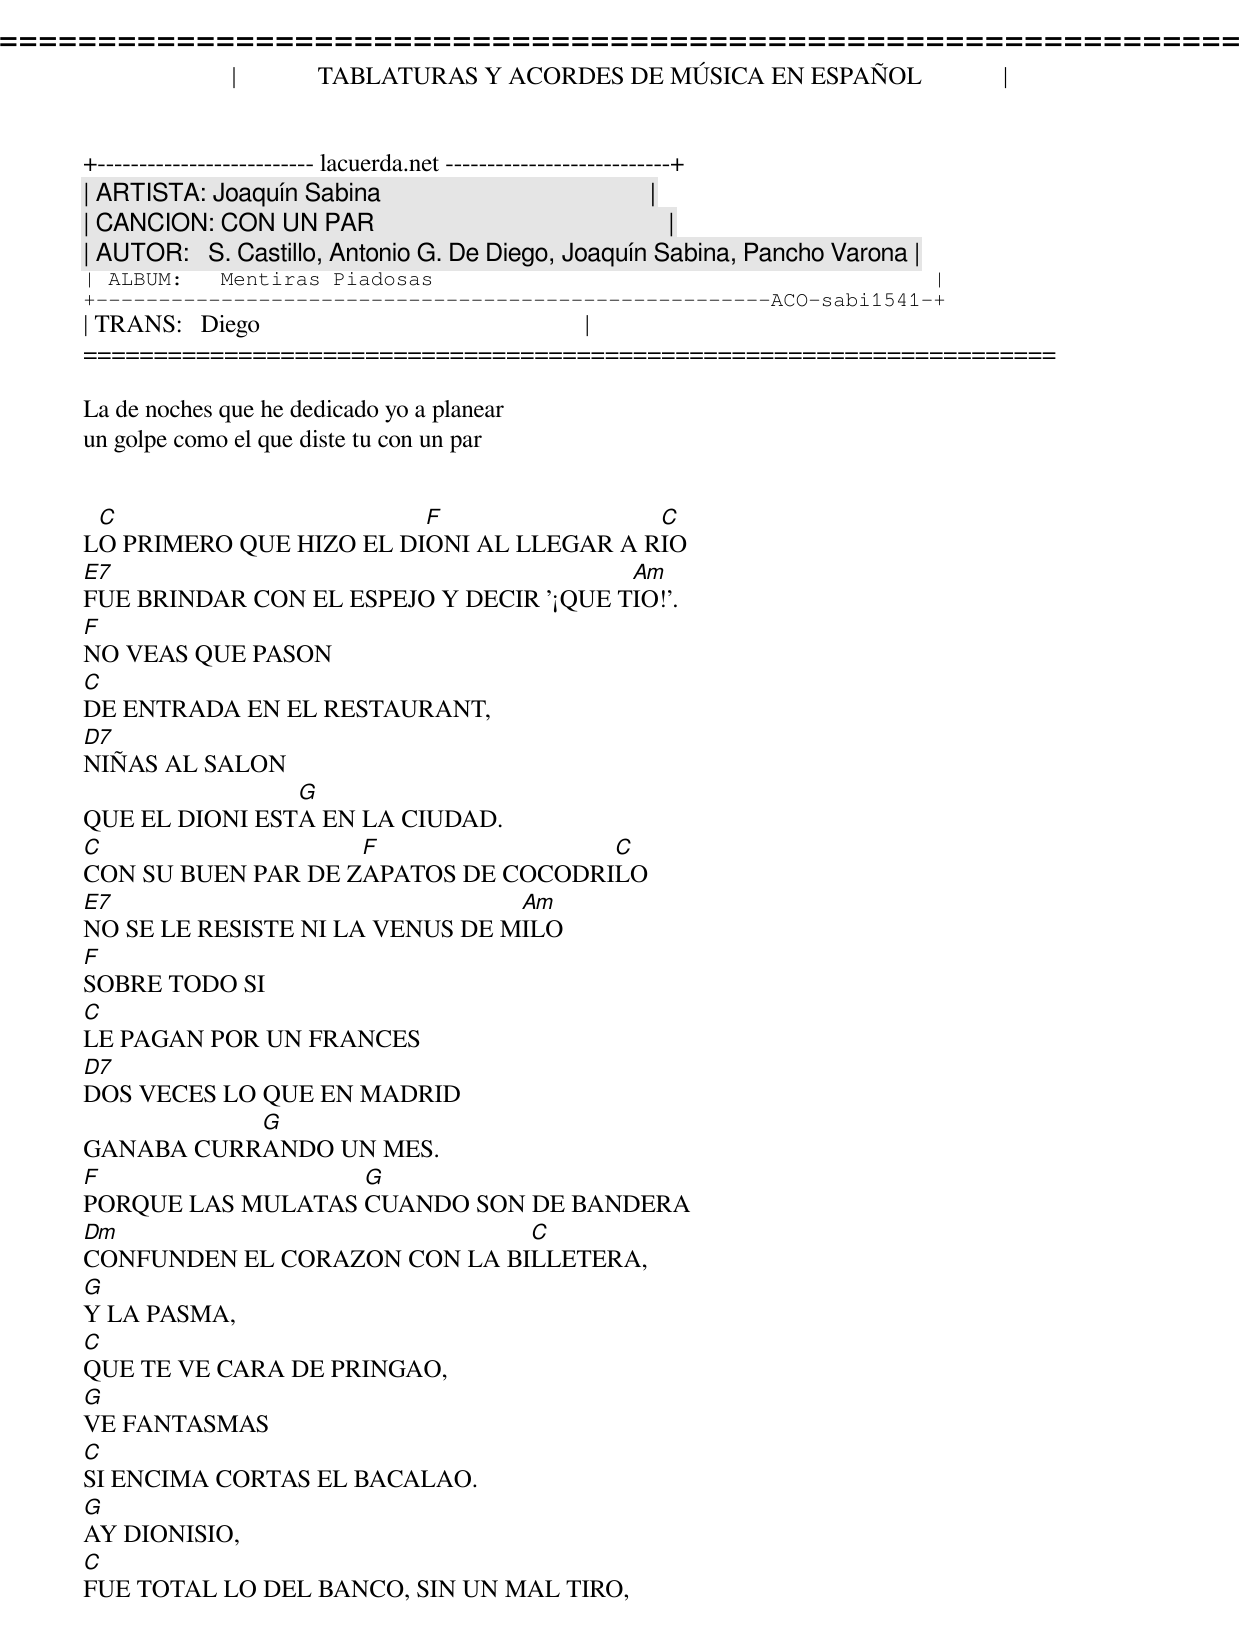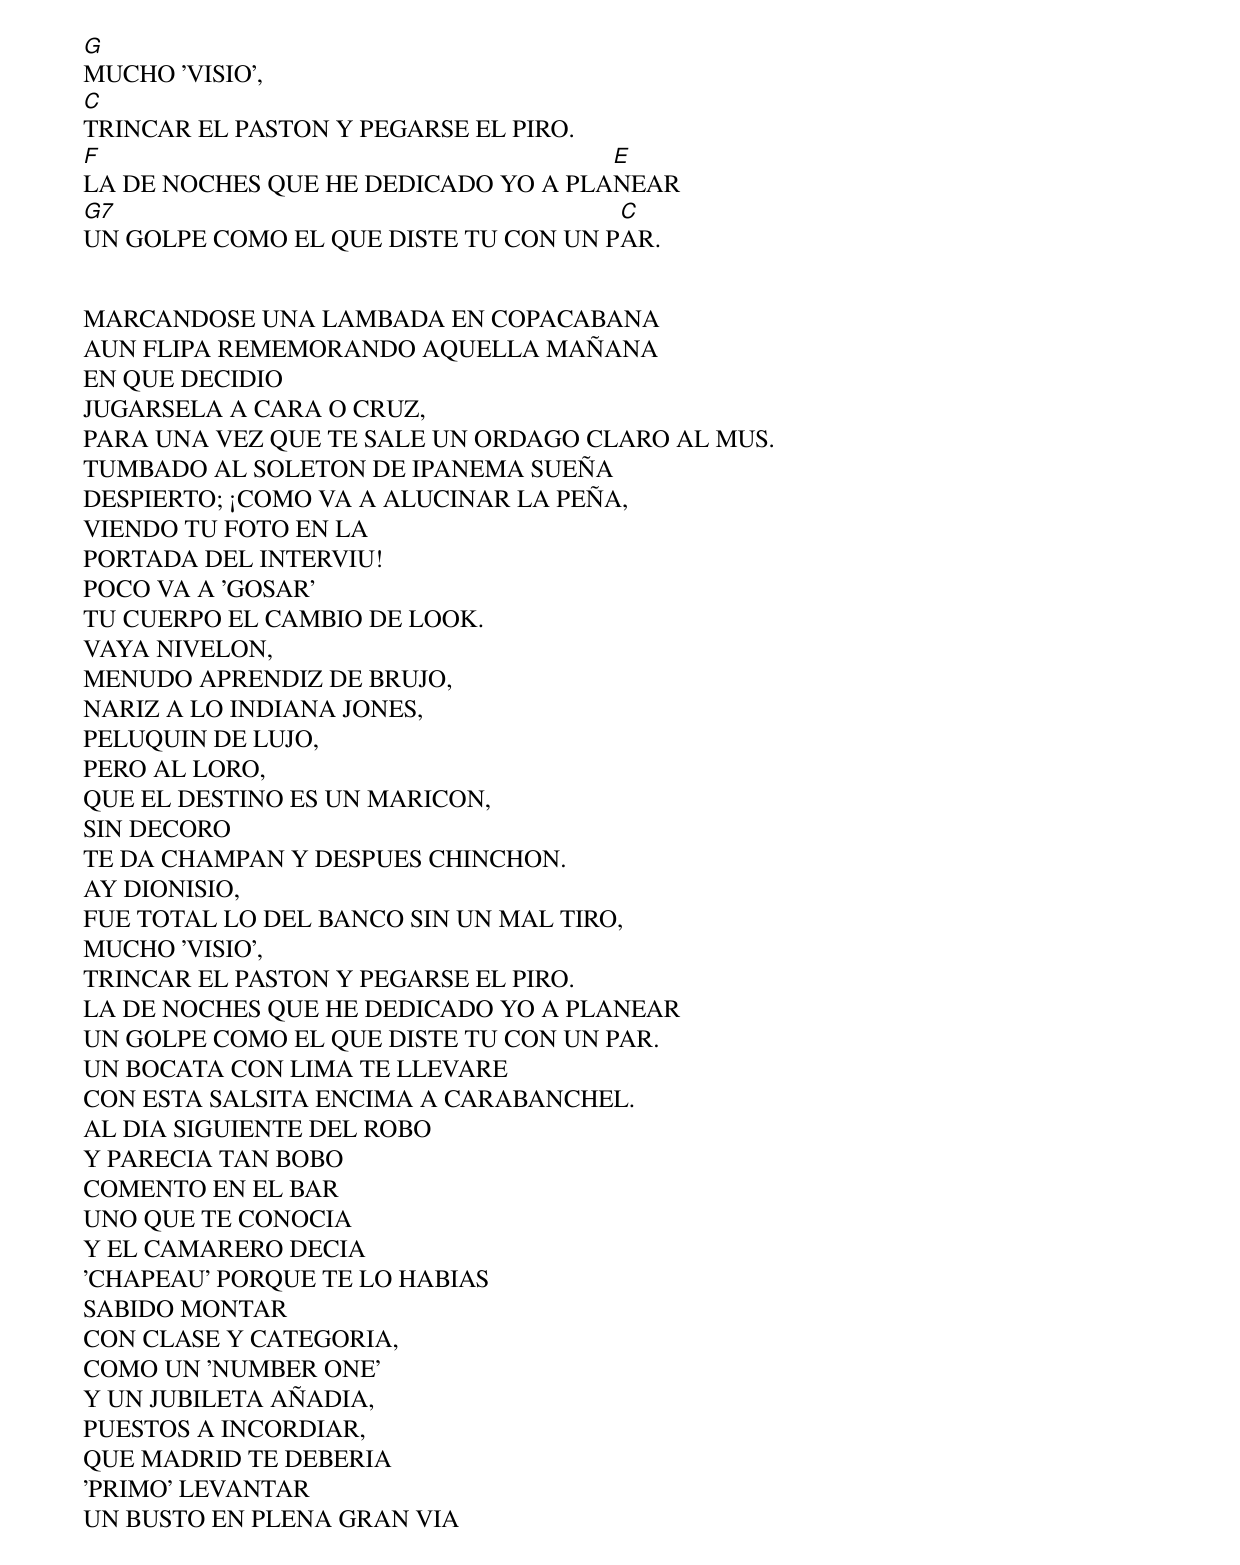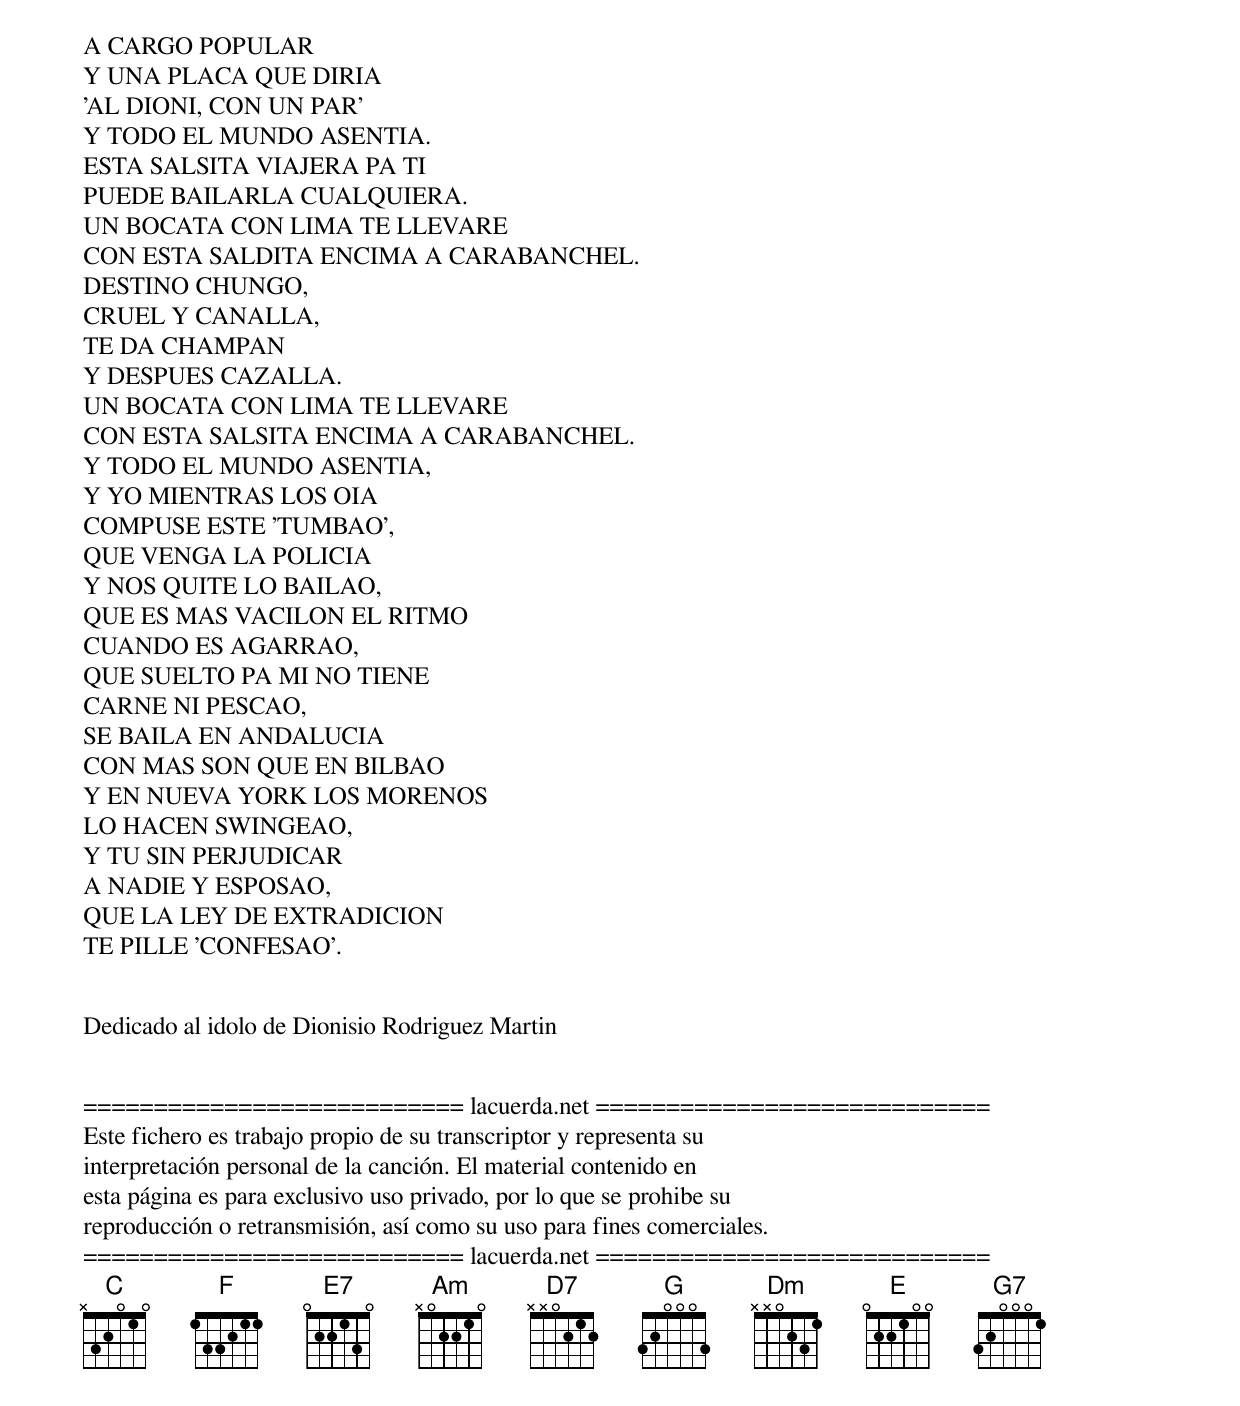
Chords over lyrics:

=====================================================================
|             TABLATURAS Y ACORDES DE MÚSICA EN ESPAÑOL             |
+-------------------------- lacuerda.net ---------------------------+
| ARTISTA: Joaquín Sabina                                           |
| CANCION: CON UN PAR                                               |
| AUTOR:   S. Castillo, Antonio G. De Diego, Joaquín Sabina, Pancho Varona |
| ALBUM:   Mentiras Piadosas                                        |
+------------------------------------------------------ACO-sabi1541-+
| TRANS:   Diego                                                    |
=====================================================================

La de noches que he dedicado yo a planear
un golpe como el que diste tu con un par


 C                       F                C
LO PRIMERO QUE HIZO EL DIONI AL LLEGAR A RIO
E7                                       Am
FUE BRINDAR CON EL ESPEJO Y DECIR '¡QUE TIO!'.
F
NO VEAS QUE PASON
C
DE ENTRADA EN EL RESTAURANT,
D7
NIÑAS AL SALON
                G
QUE EL DIONI ESTA EN LA CIUDAD.
C                   F                C
CON SU BUEN PAR DE ZAPATOS DE COCODRILO
E7                               Am
NO SE LE RESISTE NI LA VENUS DE MILO
F
SOBRE TODO SI
C
LE PAGAN POR UN FRANCES
D7
DOS VECES LO QUE EN MADRID
           G
GANABA CURRANDO UN MES.
F                  G
PORQUE LAS MULATAS CUANDO SON DE BANDERA
Dm                            C
CONFUNDEN EL CORAZON CON LA BILLETERA,
G
Y LA PASMA,
C
QUE TE VE CARA DE PRINGAO,
G
VE FANTASMAS
C
SI ENCIMA CORTAS EL BACALAO.
G
AY DIONISIO,
C
FUE TOTAL LO DEL BANCO, SIN UN MAL TIRO,
G
MUCHO 'VISIO',
C
TRINCAR EL PASTON Y PEGARSE EL PIRO.
F                                    E
LA DE NOCHES QUE HE DEDICADO YO A PLANEAR
G7                                    C
UN GOLPE COMO EL QUE DISTE TU CON UN PAR.


MARCANDOSE UNA LAMBADA EN COPACABANA
AUN FLIPA REMEMORANDO AQUELLA MAÑANA
EN QUE DECIDIO
JUGARSELA A CARA O CRUZ,
PARA UNA VEZ QUE TE SALE UN ORDAGO CLARO AL MUS.
TUMBADO AL SOLETON DE IPANEMA SUEÑA
DESPIERTO; ¡COMO VA A ALUCINAR LA PEÑA,
VIENDO TU FOTO EN LA
PORTADA DEL INTERVIU!
POCO VA A 'GOSAR'
TU CUERPO EL CAMBIO DE LOOK.
VAYA NIVELON,
MENUDO APRENDIZ DE BRUJO,
NARIZ A LO INDIANA JONES,
PELUQUIN DE LUJO,
PERO AL LORO,
QUE EL DESTINO ES UN MARICON,
SIN DECORO
TE DA CHAMPAN Y DESPUES CHINCHON.
AY DIONISIO,
FUE TOTAL LO DEL BANCO SIN UN MAL TIRO,
MUCHO 'VISIO',
TRINCAR EL PASTON Y PEGARSE EL PIRO.
LA DE NOCHES QUE HE DEDICADO YO A PLANEAR
UN GOLPE COMO EL QUE DISTE TU CON UN PAR.
UN BOCATA CON LIMA TE LLEVARE
CON ESTA SALSITA ENCIMA A CARABANCHEL.
AL DIA SIGUIENTE DEL ROBO
Y PARECIA TAN BOBO
COMENTO EN EL BAR
UNO QUE TE CONOCIA
Y EL CAMARERO DECIA
'CHAPEAU' PORQUE TE LO HABIAS
SABIDO MONTAR
CON CLASE Y CATEGORIA,
COMO UN 'NUMBER ONE'
Y UN JUBILETA AÑADIA,
PUESTOS A INCORDIAR,
QUE MADRID TE DEBERIA
'PRIMO' LEVANTAR
UN BUSTO EN PLENA GRAN VIA
A CARGO POPULAR
Y UNA PLACA QUE DIRIA
'AL DIONI, CON UN PAR'
Y TODO EL MUNDO ASENTIA.
ESTA SALSITA VIAJERA PA TI
PUEDE BAILARLA CUALQUIERA.
UN BOCATA CON LIMA TE LLEVARE
CON ESTA SALDITA ENCIMA A CARABANCHEL.
DESTINO CHUNGO,
CRUEL Y CANALLA,
TE DA CHAMPAN
Y DESPUES CAZALLA.
UN BOCATA CON LIMA TE LLEVARE
CON ESTA SALSITA ENCIMA A CARABANCHEL.
Y TODO EL MUNDO ASENTIA,
Y YO MIENTRAS LOS OIA
COMPUSE ESTE 'TUMBAO',
QUE VENGA LA POLICIA
Y NOS QUITE LO BAILAO,
QUE ES MAS VACILON EL RITMO
CUANDO ES AGARRAO,
QUE SUELTO PA MI NO TIENE
CARNE NI PESCAO,
SE BAILA EN ANDALUCIA
CON MAS SON QUE EN BILBAO
Y EN NUEVA YORK LOS MORENOS
LO HACEN SWINGEAO,
Y TU SIN PERJUDICAR
A NADIE Y ESPOSAO,
QUE LA LEY DE EXTRADICION
TE PILLE 'CONFESAO'.


Dedicado al idolo de Dionisio Rodriguez Martin


=========================== lacuerda.net ============================
Este fichero es trabajo propio de su transcriptor y representa su
interpretación personal de la canción. El material contenido en
esta página es para exclusivo uso privado, por lo que se prohibe su
reproducción o retransmisión, así como su uso para fines comerciales.
=========================== lacuerda.net ============================
